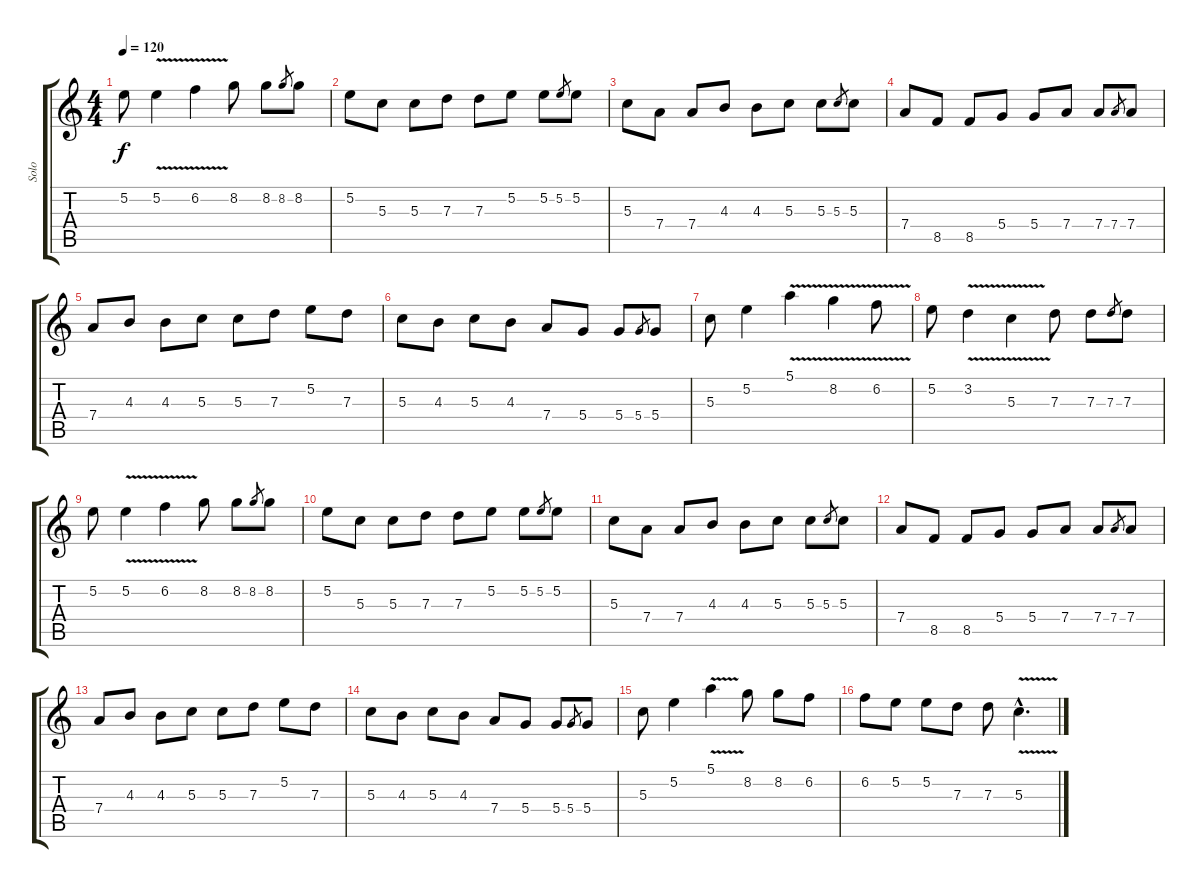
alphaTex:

\track ("Solo" "Solo") {instrument acousticguitarsteel}
\staff {score tabs}
\tuning (E4 B3 G3 D3 A2 E2) {hide}
\ts (4 4)
\tempo 120
\clef g2
\ks c
5.2.8{dy f instrument acousticguitarsteel} 5.2{v}.4 6.2{v}.4 8.2.8 8.2.8 8.2.8{gr} 8.2.8 |
5.2.8 5.3.8 5.3.8 7.3.8 7.3.8 5.2.8 5.2.8 5.2.8{gr} 5.2.8 |
5.3.8 7.4.8 7.4.8 4.3.8 4.3.8 5.3.8 5.3.8 5.3.8{gr} 5.3.8 |
7.4.8 8.5.8 8.5.8 5.4.8 5.4.8 7.4.8 7.4.8 7.4.8{gr} 7.4.8 |
7.4.8 4.3.8 4.3.8 5.3.8 5.3.8 7.3.8 5.2.8 7.3.8 |
5.3.8 4.3.8 5.3.8 4.3.8 7.4.8 5.4.8 5.4.8 5.4.8{gr} 5.4.8 |
5.3.8 5.2.4 5.1{v}.4 8.2{v}.4 6.2{v}.8 |
5.2.8 3.2{v}.4 5.3{v}.4 7.3.8 7.3.8 7.3.8{gr} 7.3.8 |
5.2.8 5.2{v}.4 6.2{v}.4 8.2.8 8.2.8 8.2.8{gr} 8.2.8 |
5.2.8 5.3.8 5.3.8 7.3.8 7.3.8 5.2.8 5.2.8 5.2.8{gr} 5.2.8 |
5.3.8 7.4.8 7.4.8 4.3.8 4.3.8 5.3.8 5.3.8 5.3.8{gr} 5.3.8 |
7.4.8 8.5.8 8.5.8 5.4.8 5.4.8 7.4.8 7.4.8 7.4.8{gr} 7.4.8 |
7.4.8 4.3.8 4.3.8 5.3.8 5.3.8 7.3.8 5.2.8 7.3.8 |
5.3.8 4.3.8 5.3.8 4.3.8 7.4.8 5.4.8 5.4.8 5.4.8{gr} 5.4.8 |
5.3.8 5.2.4 5.1{v}.4 8.2.8 8.2.8 6.2.8 |
6.2.8 5.2.8 5.2.8 7.3.8 7.3.8 5.3{v hac}.4{d}
